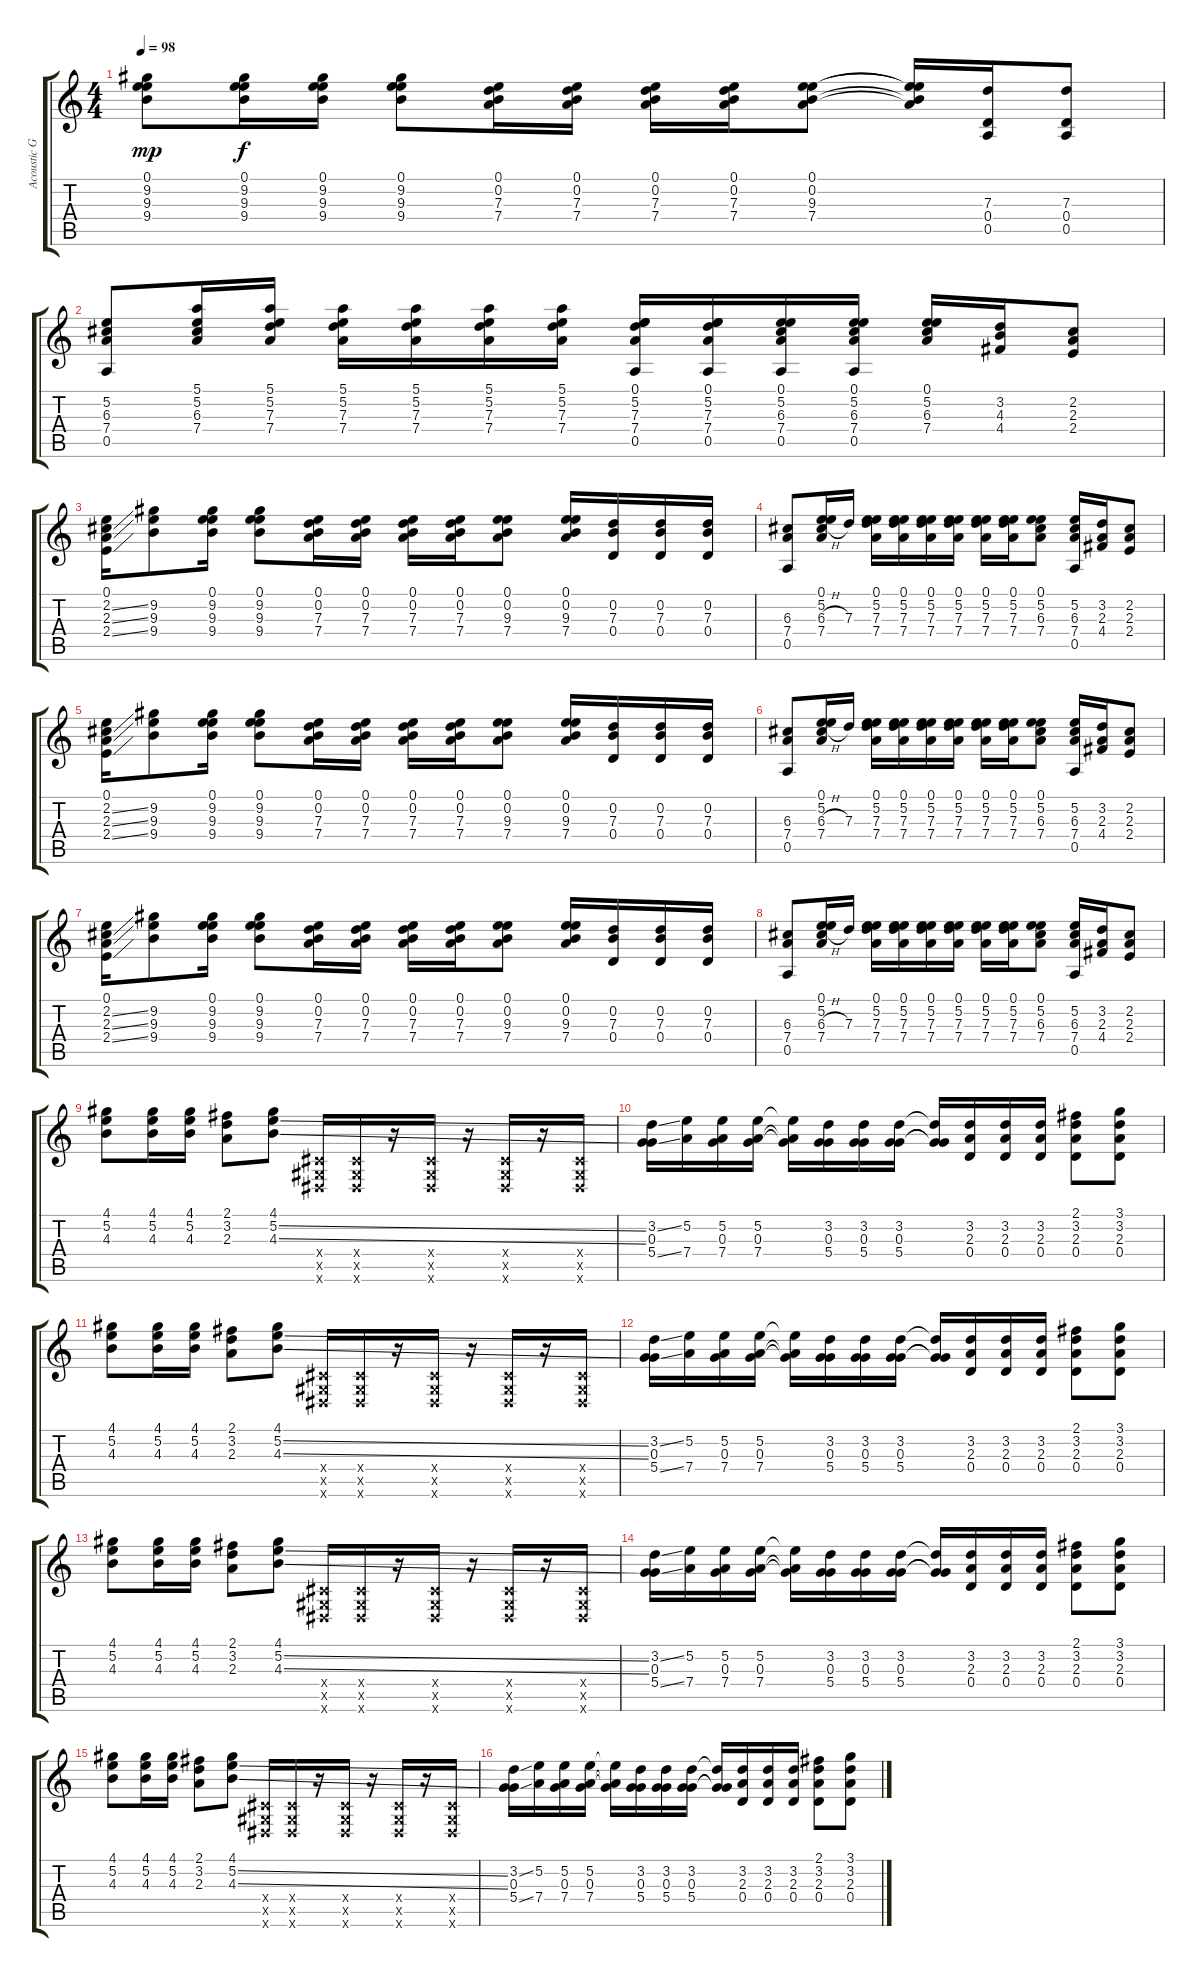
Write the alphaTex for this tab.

\track ("Acoustic Guitar" "Acoustic G") {instrument acousticguitarsteel}
\staff {score tabs}
\tuning (E4 B3 G3 D3 A2 E2) {hide}
\ts (4 4)
\tempo 98
\clef g2
\ks c
(0.1 9.2 9.3 9.4).8{dy mp} (0.1 9.2 9.3 9.4).16{dy f} (0.1 9.2 9.3 9.4).16 (0.1 9.2 9.3 9.4).8 (0.1 0.2 7.3 7.4).16 (0.1 0.2 7.3 7.4).16 (0.1 0.2 7.3 7.4).16 (0.1 0.2 7.3 7.4).16 (0.1 0.2 9.3 7.4).8 (0.1{t} 0.2{t} 9.3{t} 7.4{t}).16 (7.3 0.4 0.5).16 (7.3 0.4 0.5).8 |
(5.2 6.3 7.4 0.5).8 (5.1 5.2 6.3 7.4).16 (5.1 5.2 7.3 7.4).16 (5.1 5.2 7.3 7.4).16 (5.1 5.2 7.3 7.4).16 (5.1 5.2 7.3 7.4).16 (5.1 5.2 7.3 7.4).16 (0.1 5.2 7.3 7.4 0.5).16 (0.1 5.2 7.3 7.4 0.5).16 (0.1 5.2 6.3 7.4 0.5).16 (0.1 5.2 6.3 7.4 0.5).16 (0.1 5.2 6.3 7.4).16 (3.2 4.3 4.4).16 (2.2 2.3 2.4).8 |
(0.1 2.2{ss} 2.3{ss} 2.4{ss}).16 (9.2 9.3 9.4).8 (0.1 9.2 9.3 9.4).16 (0.1 9.2 9.3 9.4).8 (0.1 0.2 7.3 7.4).16 (0.1 0.2 7.3 7.4).16 (0.1 0.2 7.3 7.4).16 (0.1 0.2 7.3 7.4).16 (0.1 0.2 9.3 7.4).8 (0.1 0.2 9.3 7.4).16 (0.2 7.3 0.4).16 (0.2 7.3 0.4).16 (0.2 7.3 0.4).16 |
(6.3 7.4 0.5).8 (0.1 5.2 6.3{h} 7.4).16 7.3.16 (0.1 5.2 7.3 7.4).16 (0.1 5.2 7.3 7.4).16 (0.1 5.2 7.3 7.4).16 (0.1 5.2 7.3 7.4).16 (0.1 5.2 7.3 7.4).16 (0.1 5.2 7.3 7.4).16 (0.1 5.2 6.3 7.4).8 (5.2 6.3 7.4 0.5).16 (3.2 2.3 4.4).16 (2.2 2.3 2.4).8 |
(0.1 2.2{ss} 2.3{ss} 2.4{ss}).16 (9.2 9.3 9.4).8 (0.1 9.2 9.3 9.4).16 (0.1 9.2 9.3 9.4).8 (0.1 0.2 7.3 7.4).16 (0.1 0.2 7.3 7.4).16 (0.1 0.2 7.3 7.4).16 (0.1 0.2 7.3 7.4).16 (0.1 0.2 9.3 7.4).8 (0.1 0.2 9.3 7.4).16 (0.2 7.3 0.4).16 (0.2 7.3 0.4).16 (0.2 7.3 0.4).16 |
(6.3 7.4 0.5).8 (0.1 5.2 6.3{h} 7.4).16 7.3.16 (0.1 5.2 7.3 7.4).16 (0.1 5.2 7.3 7.4).16 (0.1 5.2 7.3 7.4).16 (0.1 5.2 7.3 7.4).16 (0.1 5.2 7.3 7.4).16 (0.1 5.2 7.3 7.4).16 (0.1 5.2 6.3 7.4).8 (5.2 6.3 7.4 0.5).16 (3.2 2.3 4.4).16 (2.2 2.3 2.4).8 |
(0.1 2.2{ss} 2.3{ss} 2.4{ss}).16 (9.2 9.3 9.4).8 (0.1 9.2 9.3 9.4).16 (0.1 9.2 9.3 9.4).8 (0.1 0.2 7.3 7.4).16 (0.1 0.2 7.3 7.4).16 (0.1 0.2 7.3 7.4).16 (0.1 0.2 7.3 7.4).16 (0.1 0.2 9.3 7.4).8 (0.1 0.2 9.3 7.4).16 (0.2 7.3 0.4).16 (0.2 7.3 0.4).16 (0.2 7.3 0.4).16 |
(6.3 7.4 0.5).8 (0.1 5.2 6.3{h} 7.4).16 7.3.16 (0.1 5.2 7.3 7.4).16 (0.1 5.2 7.3 7.4).16 (0.1 5.2 7.3 7.4).16 (0.1 5.2 7.3 7.4).16 (0.1 5.2 7.3 7.4).16 (0.1 5.2 7.3 7.4).16 (0.1 5.2 6.3 7.4).8 (5.2 6.3 7.4 0.5).16 (3.2 2.3 4.4).16 (2.2 2.3 2.4).8 |
(4.1 5.2 4.3).8 (4.1 5.2 4.3).16 (4.1 5.2 4.3).16 (2.1 3.2 2.3).8 (4.1 5.2{ss} 4.3{ss}).8 (-1.4{x} -1.5{x} -1.6{x}).16 (-1.4{x} -1.5{x} -1.6{x}).16 r.16 (-1.4{x} -1.5{x} -1.6{x}).16 r.16 (-1.4{x} -1.5{x} -1.6{x}).16 r.16 (-1.4{x} -1.5{x} -1.6{x}).16 |
(3.2{ss} 0.3 5.4{ss}).16 (5.2 7.4).16 (5.2 0.3 7.4).16 (5.2 0.3 7.4).16 (5.2{t} 0.3{t} 7.4{t}).16 (3.2 0.3 5.4).16 (3.2 0.3 5.4).16 (3.2 0.3 5.4).16 (3.2{t} 0.3{t} 5.4{t}).16 (3.2 2.3 0.4).16 (3.2 2.3 0.4).16 (3.2 2.3 0.4).16 (2.1 3.2 2.3 0.4).8 (3.1 3.2 2.3 0.4).8 |
(4.1 5.2 4.3).8 (4.1 5.2 4.3).16 (4.1 5.2 4.3).16 (2.1 3.2 2.3).8 (4.1 5.2{ss} 4.3{ss}).8 (-1.4{x} -1.5{x} -1.6{x}).16 (-1.4{x} -1.5{x} -1.6{x}).16 r.16 (-1.4{x} -1.5{x} -1.6{x}).16 r.16 (-1.4{x} -1.5{x} -1.6{x}).16 r.16 (-1.4{x} -1.5{x} -1.6{x}).16 |
(3.2{ss} 0.3 5.4{ss}).16 (5.2 7.4).16 (5.2 0.3 7.4).16 (5.2 0.3 7.4).16 (5.2{t} 0.3{t} 7.4{t}).16 (3.2 0.3 5.4).16 (3.2 0.3 5.4).16 (3.2 0.3 5.4).16 (3.2{t} 0.3{t} 5.4{t}).16 (3.2 2.3 0.4).16 (3.2 2.3 0.4).16 (3.2 2.3 0.4).16 (2.1 3.2 2.3 0.4).8 (3.1 3.2 2.3 0.4).8 |
(4.1 5.2 4.3).8 (4.1 5.2 4.3).16 (4.1 5.2 4.3).16 (2.1 3.2 2.3).8 (4.1 5.2{ss} 4.3{ss}).8 (-1.4{x} -1.5{x} -1.6{x}).16 (-1.4{x} -1.5{x} -1.6{x}).16 r.16 (-1.4{x} -1.5{x} -1.6{x}).16 r.16 (-1.4{x} -1.5{x} -1.6{x}).16 r.16 (-1.4{x} -1.5{x} -1.6{x}).16 |
(3.2{ss} 0.3 5.4{ss}).16 (5.2 7.4).16 (5.2 0.3 7.4).16 (5.2 0.3 7.4).16 (5.2{t} 0.3{t} 7.4{t}).16 (3.2 0.3 5.4).16 (3.2 0.3 5.4).16 (3.2 0.3 5.4).16 (3.2{t} 0.3{t} 5.4{t}).16 (3.2 2.3 0.4).16 (3.2 2.3 0.4).16 (3.2 2.3 0.4).16 (2.1 3.2 2.3 0.4).8 (3.1 3.2 2.3 0.4).8 |
(4.1 5.2 4.3).8 (4.1 5.2 4.3).16 (4.1 5.2 4.3).16 (2.1 3.2 2.3).8 (4.1 5.2{ss} 4.3{ss}).8 (-1.4{x} -1.5{x} -1.6{x}).16 (-1.4{x} -1.5{x} -1.6{x}).16 r.16 (-1.4{x} -1.5{x} -1.6{x}).16 r.16 (-1.4{x} -1.5{x} -1.6{x}).16 r.16 (-1.4{x} -1.5{x} -1.6{x}).16 |
(3.2{ss} 0.3 5.4{ss}).16 (5.2 7.4).16 (5.2 0.3 7.4).16 (5.2 0.3 7.4).16 (5.2{t} 0.3{t} 7.4{t}).16 (3.2 0.3 5.4).16 (3.2 0.3 5.4).16 (3.2 0.3 5.4).16 (3.2{t} 0.3{t} 5.4{t}).16 (3.2 2.3 0.4).16 (3.2 2.3 0.4).16 (3.2 2.3 0.4).16 (2.1 3.2 2.3 0.4).8 (3.1 3.2 2.3 0.4).8
